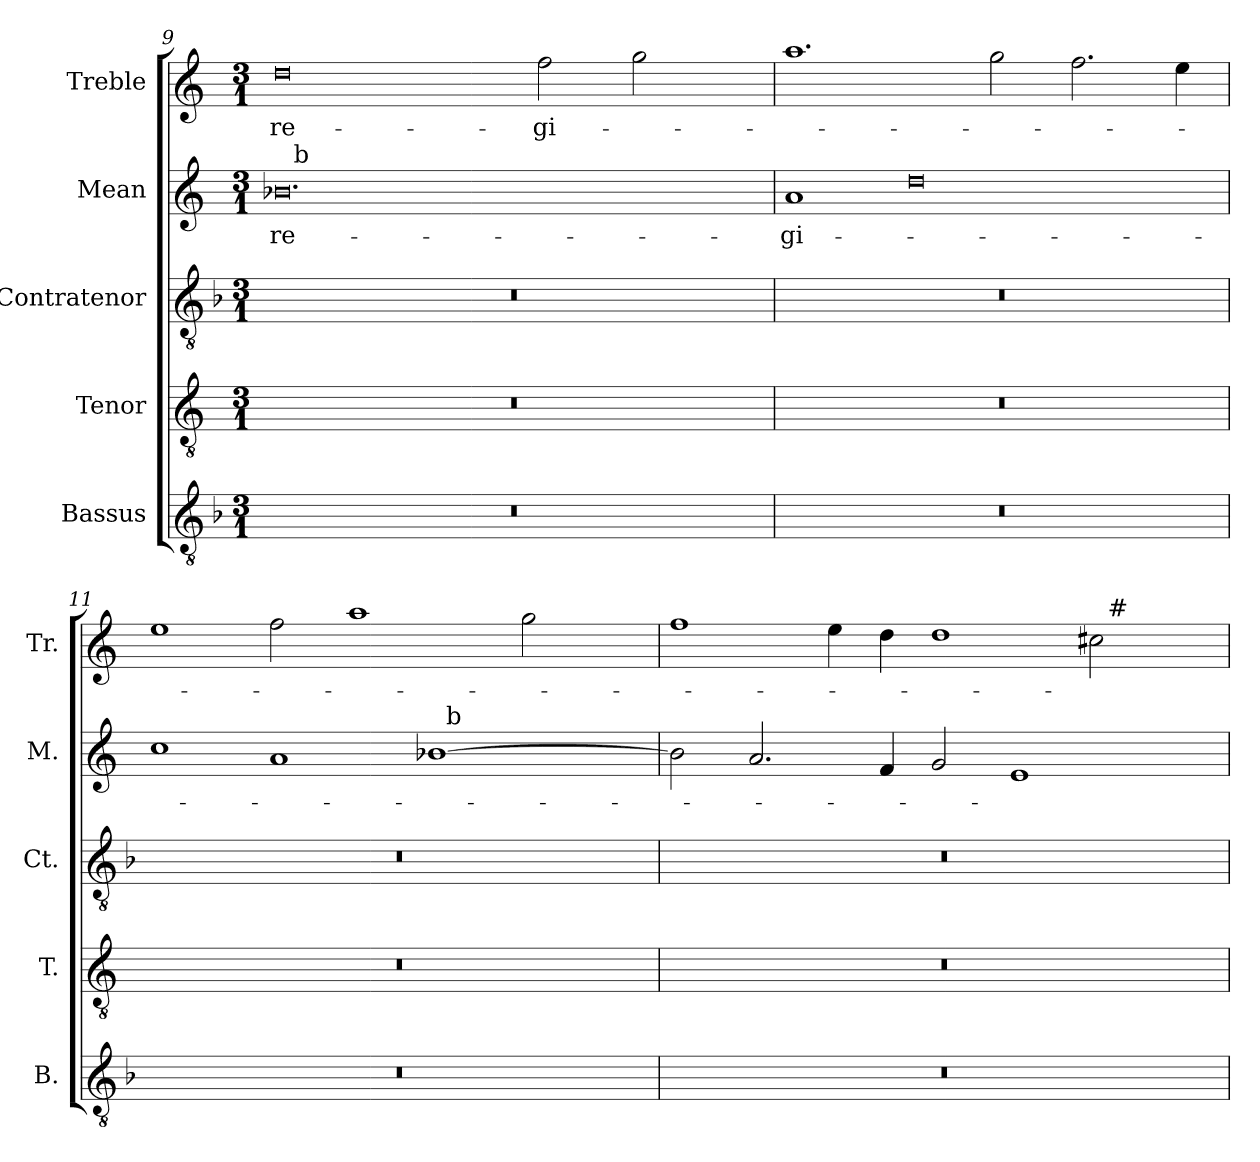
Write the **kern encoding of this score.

**kern	**kern	**kern	**kern	**text	**kern	**text
*part5	*part4	*part3	*part2	*part2	*part1	*part1
*staff5	*staff4	*staff3	*staff2	*staff2	*staff1	*staff1
*I"Bassus	*I"Tenor	*I"Contratenor	*I"Mean	*	*I"Treble	*
*I'B.	*I'T.	*I'Ct.	*I'M.	*	*I'Tr.	*
*clefGv2	*clefGv2	*clefGv2	*clefG2	*	*clefG2	*
*ITrd7c12	*ITrd7c12	*ITrd7c12	*	*	*	*
*k[b-]	*k[]	*k[b-]	*k[]	*	*k[]	*
*F:	*	*F:	*C:	*	*C:	*
*M3/1	*M3/1	*M3/1	*M3/1	*	*M3/1	*
=9	=9	=9	=9	=9	=9	=9
!LO:N:vis=1	!LO:N:vis=1	!LO:N:vis=1	!	!	!	!
!	!	!	!	!LO:LY:b:color=#000000	!	!
!	!	!	!	!	!	!LO:LY:b:color=#000000
*	*	*	*^	*	*	*
0.r	0.r	0.r	0.b-i	32ryy	re-	0ddi	re-
.	.	.	.	256ryy	.	.	.
!	!	!	!	!LO:TX:a:t=b	!	!	!
.	.	.	.	1ryy	.	.	.
.	.	.	.	1ryy	.	.	.
!	!	!	!	!	!	!	!LO:LY:b:color=#000000
.	.	.	.	.	.	2ffi\	-gi-
.	.	.	.	2ryy	.	.	.
.	.	.	.	.	.	2ggi\	.
.	.	.	.	4ryy	.	.	.
.	.	.	.	8ryy	.	.	.
.	.	.	.	16ryy	.	.	.
.	.	.	.	64..ryy	.	.	.
=10	=10	=10	=10	=10	=10	=10	=10
!LO:N:vis=1	!LO:N:vis=1	!LO:N:vis=1	!	!	!	!	!
*	*	*	*v	*v	*	*	*
*	*	*	*^	*	*	*
!	!	!	!	!	!LO:LY:b:color=#000000	!	!
*	*	*	*v	*v	*	*	*
0.r	0.r	0.r	1ai	-gi-	1.aai	.
.	.	.	0ddi	.	.	.
.	.	.	.	.	2ggi\	.
.	.	.	.	.	2.ffi\	.
.	.	.	.	.	4eei\	.
!!LO:LB:g=z
=11	=11	=11	=11	=11	=11	=11
!LO:N:vis=1	!LO:N:vis=1	!LO:N:vis=1	!	!	!	!
*	*	*	*^	*	*	*
0.r	0.r	0.r	1cci	1ryy	.	1eei	.
.	.	.	1ai	1ryy	.	2ffi\	.
.	.	.	.	.	.	1aai	.
.	.	.	[>1b-i	32ryy	.	.	.
.	.	.	.	256ryy	.	.	.
!	!	!	!	!LO:TX:a:t=b	!	!	!
.	.	.	.	2ryy	.	.	.
.	.	.	.	.	.	2ggi\	.
.	.	.	.	4ryy	.	.	.
.	.	.	.	8ryy	.	.	.
.	.	.	.	16ryy	.	.	.
.	.	.	.	64..ryy	.	.	.
=12	=12	=12	=12	=12	=12	=12	=12
!LO:N:vis=1	!LO:N:vis=1	!LO:N:vis=1	!	!	!	!	!
*	*	*	*v	*v	*	*^	*
0.r	0.r	0.r	2b-i\]	.	1ffi	1ryy	.
.	.	.	2.ai/	.	.	.	.
.	.	.	.	.	4eei\	1ryy	.
.	.	.	4fi/	.	4ddi\	.	.
.	.	.	2gi/	.	1ddi	.	.
.	.	.	1ei	.	.	2ryy	.
.	.	.	.	.	2cc#i\	32ryy	.
.	.	.	.	.	.	256ryy	.
!	!	!	!	!	!	!LO:TX:a:t=#	!
.	.	.	.	.	.	4ryy	.
.	.	.	.	.	.	8ryy	.
.	.	.	.	.	.	16ryy	.
.	.	.	.	.	.	64..ryy	.
*	*	*	*	*	*v	*v	*
=	=	=	=	=	=	=
*-	*-	*-	*-	*-	*-	*-
